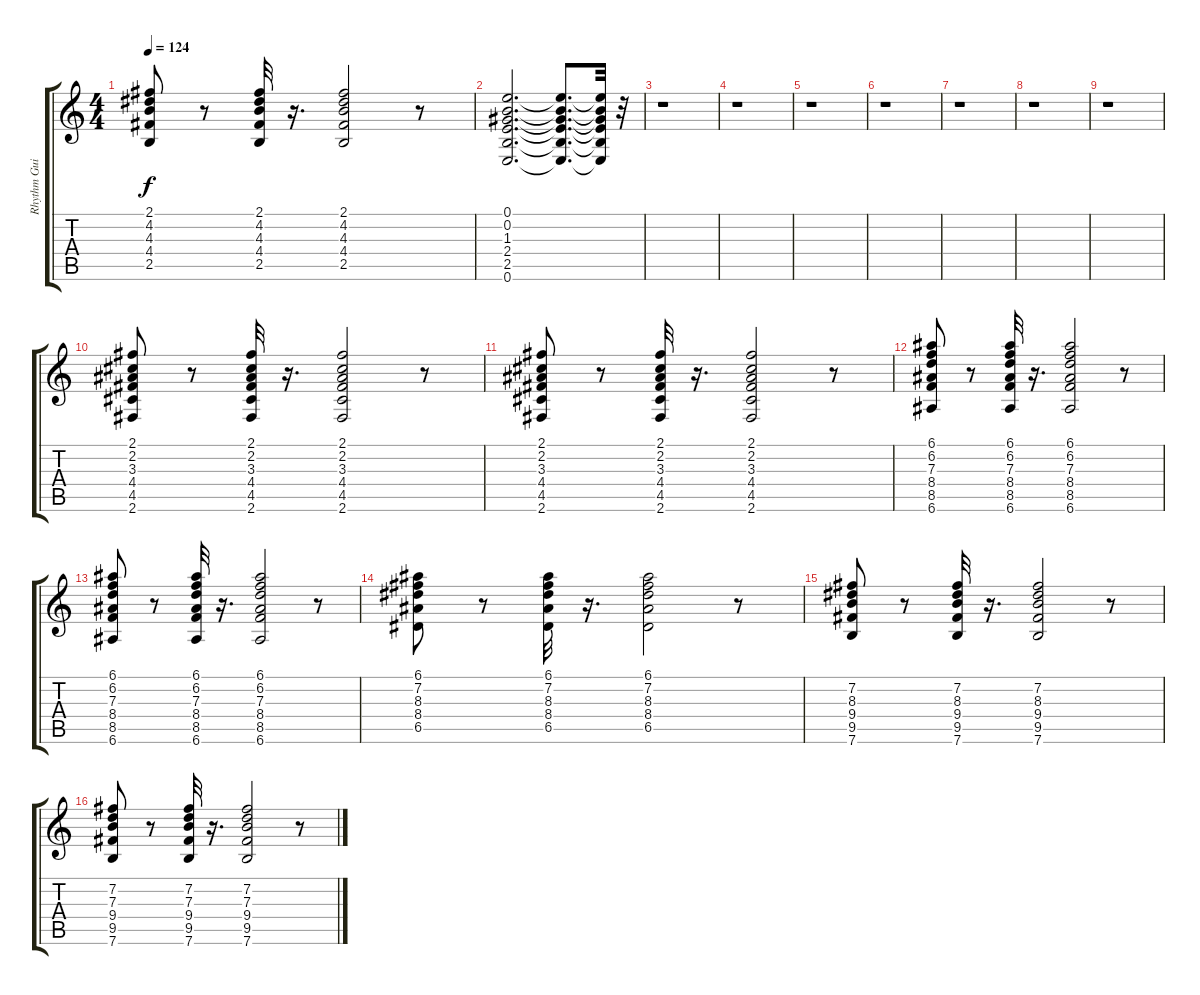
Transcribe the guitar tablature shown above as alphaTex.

\track ("Rhythm Guitar" "Rhythm Gui") {instrument acousticguitarsteel}
\staff {score tabs}
\tuning (E4 B3 G3 D3 A2 E2) {hide}
\ts (4 4)
\tempo 124
\clef g2
\ks c
(2.1 4.2 4.3 4.4 2.5).8{dy f} r.8 (2.1 4.2 4.3 4.4 2.5).32 r.16{d} (2.1 4.2 4.3 4.4 2.5).2 r.8 |
(0.1 0.2 1.3 2.4 2.5 0.6).2{d} (0.1{t} 0.2{t} 1.3{t} 2.4{t} 2.5{t} 0.6{t}).8{d} (0.1{t} 0.2{t} 1.3{t} 2.4{t} 2.5{t} 0.6{t}).32 r.32 |
r.1 |
r.1 |
r.1 |
r.1 |
r.1 |
r.1 |
r.1 |
(2.1 2.2 3.3 4.4 4.5 2.6).8 r.8 (2.1 2.2 3.3 4.4 4.5 2.6).32 r.16{d} (2.1 2.2 3.3 4.4 4.5 2.6).2 r.8 |
(2.1 2.2 3.3 4.4 4.5 2.6).8 r.8 (2.1 2.2 3.3 4.4 4.5 2.6).32 r.16{d} (2.1 2.2 3.3 4.4 4.5 2.6).2 r.8 |
(6.1 6.2 7.3 8.4 8.5 6.6).8 r.8 (6.1 6.2 7.3 8.4 8.5 6.6).32 r.16{d} (6.1 6.2 7.3 8.4 8.5 6.6).2 r.8 |
(6.1 6.2 7.3 8.4 8.5 6.6).8 r.8 (6.1 6.2 7.3 8.4 8.5 6.6).32 r.16{d} (6.1 6.2 7.3 8.4 8.5 6.6).2 r.8 |
(6.1 7.2 8.3 8.4 6.5).8 r.8 (6.1 7.2 8.3 8.4 6.5).32 r.16{d} (6.1 7.2 8.3 8.4 6.5).2 r.8 |
(7.2 8.3 9.4 9.5 7.6).8 r.8 (7.2 8.3 9.4 9.5 7.6).32 r.16{d} (7.2 8.3 9.4 9.5 7.6).2 r.8 |
(7.2 7.3 9.4 9.5 7.6).8 r.8 (7.2 7.3 9.4 9.5 7.6).32 r.16{d} (7.2 7.3 9.4 9.5 7.6).2 r.8
